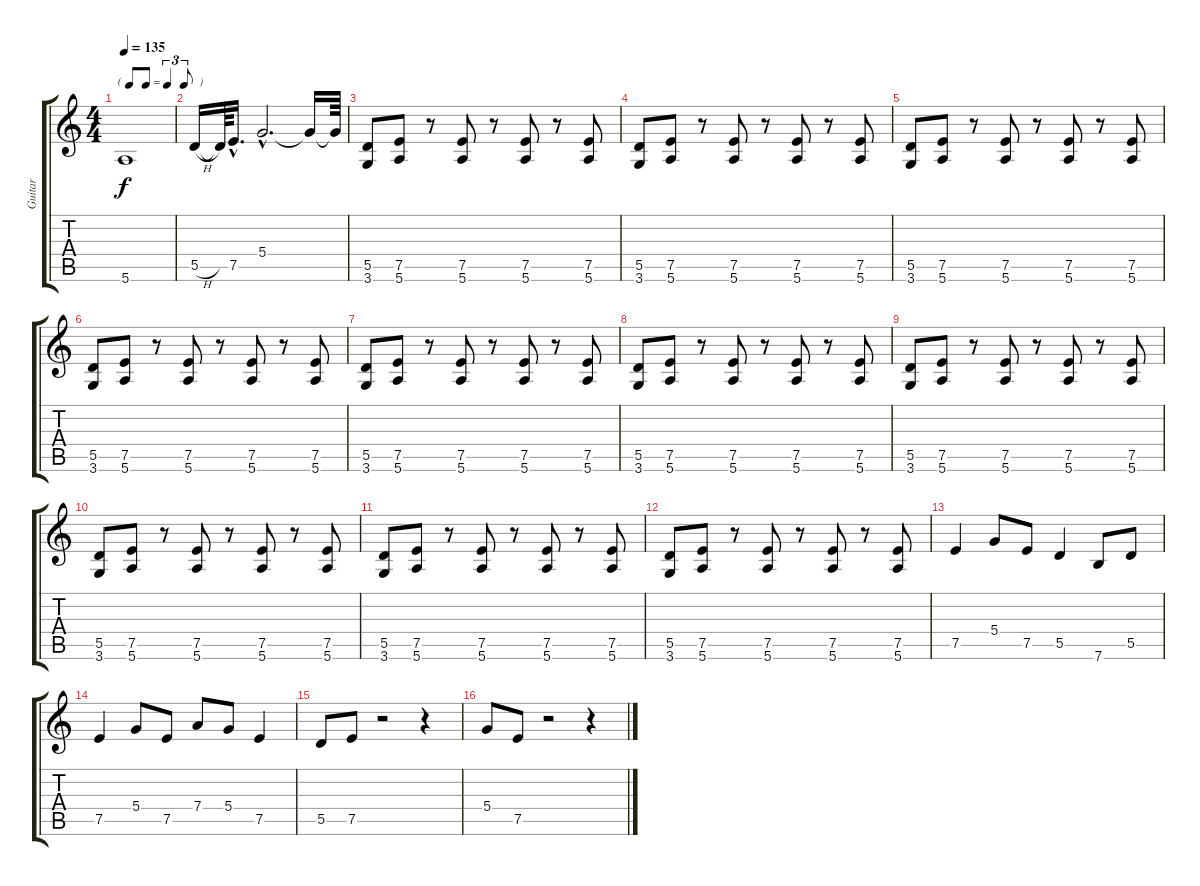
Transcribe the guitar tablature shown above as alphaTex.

\track ("Guitar" "Guitar") {instrument overdrivenguitar}
\staff {score tabs}
\tuning (E4 B3 G3 D3 A2 E2) {hide}
\ts (4 4)
\tf triplet8th
\tempo 135
\clef g2
\ks c
5.6.1{dy f} |
5.5{h}.16 5.5{t}.64 7.5{hac}.16{d} 5.4{hac}.2{d} 5.4{t}.16 5.4{t}.64 |
(5.5 3.6).8 (7.5 5.6).8 r.8 (7.5 5.6).8 r.8 (7.5 5.6).8 r.8 (7.5 5.6).8 |
(5.5 3.6).8 (7.5 5.6).8 r.8 (7.5 5.6).8 r.8 (7.5 5.6).8 r.8 (7.5 5.6).8 |
(5.5 3.6).8 (7.5 5.6).8 r.8 (7.5 5.6).8 r.8 (7.5 5.6).8 r.8 (7.5 5.6).8 |
(5.5 3.6).8 (7.5 5.6).8 r.8 (7.5 5.6).8 r.8 (7.5 5.6).8 r.8 (7.5 5.6).8 |
(5.5 3.6).8 (7.5 5.6).8 r.8 (7.5 5.6).8 r.8 (7.5 5.6).8 r.8 (7.5 5.6).8 |
(5.5 3.6).8 (7.5 5.6).8 r.8 (7.5 5.6).8 r.8 (7.5 5.6).8 r.8 (7.5 5.6).8 |
(5.5 3.6).8 (7.5 5.6).8 r.8 (7.5 5.6).8 r.8 (7.5 5.6).8 r.8 (7.5 5.6).8 |
(5.5 3.6).8 (7.5 5.6).8 r.8 (7.5 5.6).8 r.8 (7.5 5.6).8 r.8 (7.5 5.6).8 |
(5.5 3.6).8 (7.5 5.6).8 r.8 (7.5 5.6).8 r.8 (7.5 5.6).8 r.8 (7.5 5.6).8 |
(5.5 3.6).8 (7.5 5.6).8 r.8 (7.5 5.6).8 r.8 (7.5 5.6).8 r.8 (7.5 5.6).8 |
7.5.4 5.4.8 7.5.8 5.5.4 7.6.8 5.5.8 |
7.5.4 5.4.8 7.5.8 7.4.8 5.4.8 7.5.4 |
5.5.8 7.5.8 r.2 r.4 |
5.4.8 7.5.8 r.2 r.4
